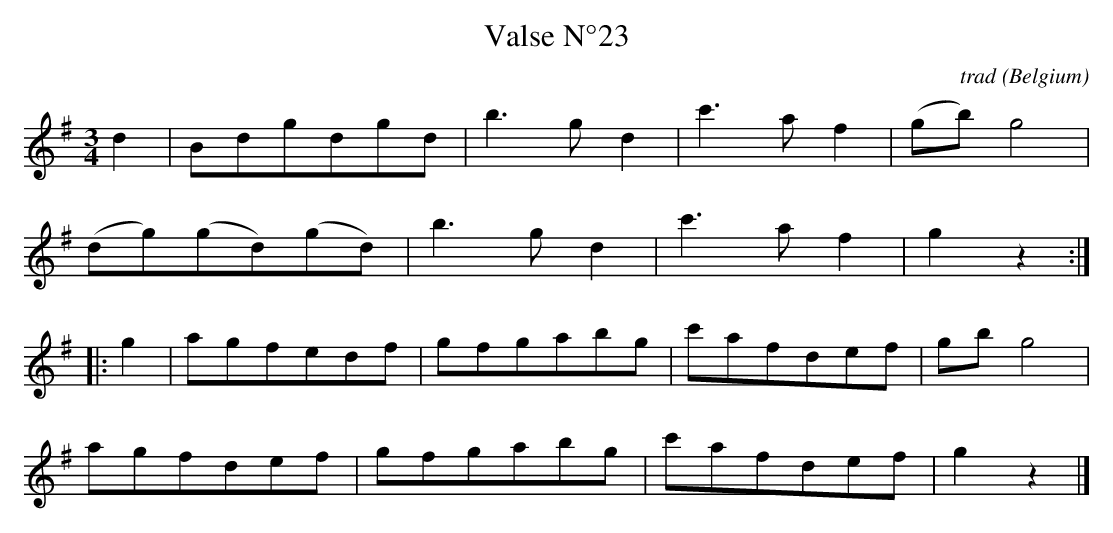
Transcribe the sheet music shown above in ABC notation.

X:1
T:Valse N°23
C:trad
O:Belgium
M:3/4
K:Gmaj
L:1/8
d2|Bdgdgd|b3gd2|c'3af2|(gb)g4|
(dg)(gd)(gd)|b3gd2|c'3af2|g2z2:|
|:g2|agfedf|gfgabg|c'afdef|gbg4|
agfdef|gfgabg|c'afdef|g2z2|]
